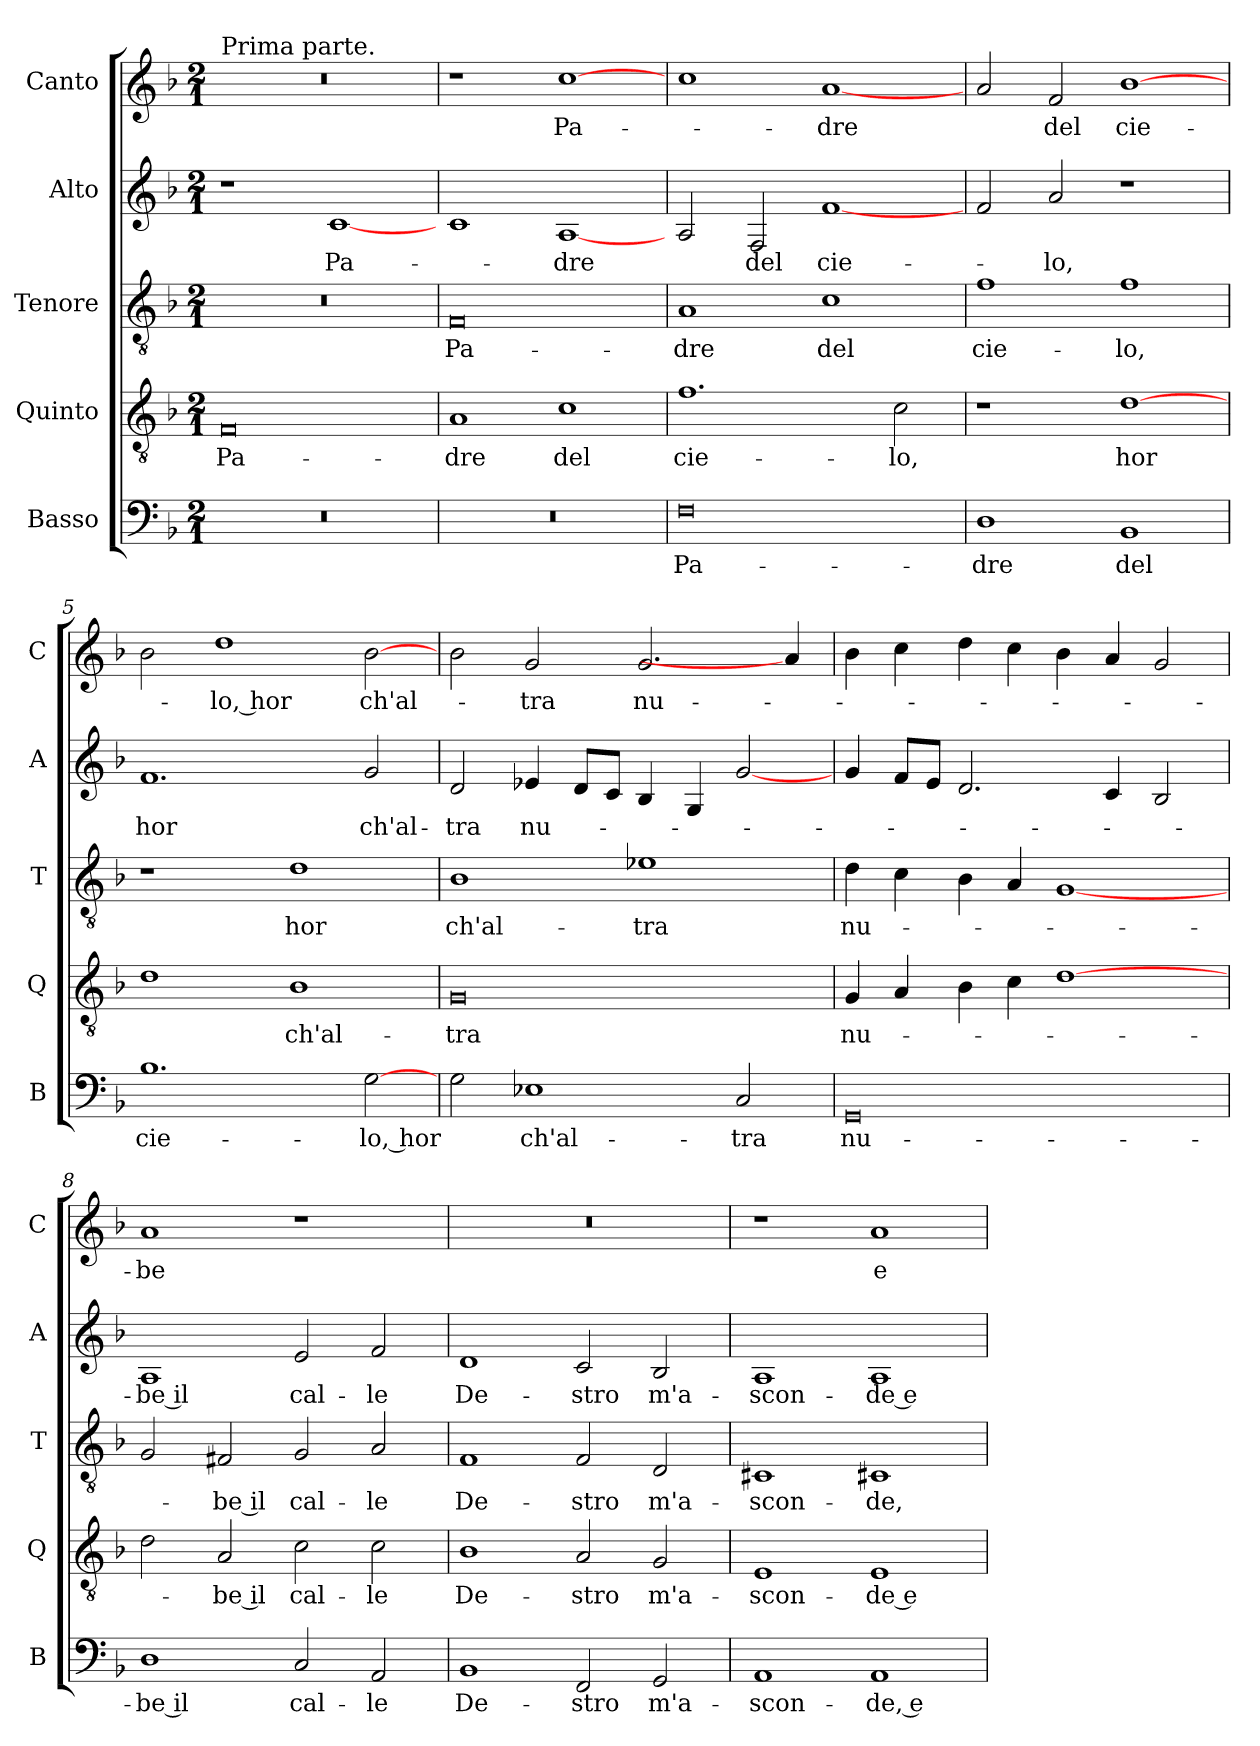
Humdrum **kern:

**kern	**text	**kern	**text	**kern	**text	**kern	**text	**kern	**text
*part5	*part5	*part4	*part4	*part3	*part3	*part2	*part2	*part1	*part1
*staff5	*staff5	*staff4	*staff4	*staff3	*staff3	*staff2	*staff2	*staff1	*staff1
*I"Basso	*	*I"Quinto	*	*I"Tenore	*	*I"Alto	*	*I"Canto	*
*I'B	*	*I'Q	*	*I'T	*	*I'A	*	*I'C	*
*clefF4	*	*clefGv2	*	*clefGv2	*	*clefG2	*	*clefG2	*
*k[b-]	*	*k[b-]	*	*k[b-]	*	*k[b-]	*	*k[b-]	*
*d:	*	*d:	*	*d:	*	*d:	*	*d:	*
*M2/1	*	*M2/1	*	*M2/1	*	*M2/1	*	*M2/1	*
=1	=1	=1	=1	=1	=1	=1	=1	=1	=1
!	!	!	!	!	!	!	!	!LO:TX:a:t=Prima parte.	!
0r	.	0F	Pa-	0r	.	1r	.	0r	.
.	.	.	.	.	.	[1c	Pa-	.	.
=2	=2	=2	=2	=2	=2	=2	=2	=2	=2
0r	.	1A	-dre	0F	Pa-	1c	.	1r	.
.	.	1c	del	.	.	[1A	-dre	[1cc	Pa-
=3	=3	=3	=3	=3	=3	=3	=3	=3	=3
0F	Pa-	1.f	cie-	1A	-dre	2A	.	1cc	.
.	.	.	.	.	.	2F	del	.	.
.	.	.	.	1c	del	[1f	cie-	[1a	-dre
.	.	2c	-lo,	.	.	.	.	.	.
=4	=4	=4	=4	=4	=4	=4	=4	=4	=4
1D	-dre	1r	.	1f	cie-	2f	.	2a	.
.	.	.	.	.	.	2a	-lo,	2f	del
1BB-	del	[1d	hor	1f	-lo,	1r	.	[1b-	cie-
=5	=5	=5	=5	=5	=5	=5	=5	=5	=5
1.B-	cie-	1d	.	1r	.	1.f	hor	2b-	.
.	.	.	.	.	.	.	.	1dd	-lo, hor
.	.	1B-	ch'al-	1d	hor	.	.	.	.
[2G	-lo, hor	.	.	.	.	2g	ch'al-	[2b-	ch'al-
=6	=6	=6	=6	=6	=6	=6	=6	=6	=6
2G	.	0G	-tra	1B-	ch'al-	2d	-tra	2b-	.
1E-X	ch'al-	.	.	.	.	4e-X	nu-	2g	-tra
.	.	.	.	.	.	8dL	.	.	.
.	.	.	.	.	.	8cJ	.	.	.
.	.	.	.	1e-X	-tra	4B-	.	2.g	nu-
.	.	.	.	.	.	4G	.	.	.
2C	-tra	.	.	.	.	[2g	.	.	.
.	.	.	.	.	.	.	.	4a]	.
=7	=7	=7	=7	=7	=7	=7	=7	=7	=7
0GG	nu-	4G	nu-	4d	nu-	4g	.	4b-	.
.	.	4A	.	4c	.	8fL	.	4cc	.
.	.	.	.	.	.	8eJ	.	.	.
.	.	4B-	.	4B-	.	2.d	.	4dd	.
.	.	4c	.	4A	.	.	.	4cc	.
.	.	[1d	.	[1G	.	.	.	4b-	.
.	.	.	.	.	.	4c	.	4a	.
.	.	.	.	.	.	2B-	.	2g	.
=8	=8	=8	=8	=8	=8	=8	=8	=8	=8
1D	-be il	2d	.	2G	.	1A	-be il	1a	-be
.	.	2A	-be il	2F#X	-be il	.	.	.	.
2C	cal-	2c	cal-	2G	cal-	2e	cal-	1r	.
2AA	-le	2c	-le	2A	-le	2f	-le	.	.
=9	=9	=9	=9	=9	=9	=9	=9	=9	=9
1BB-	De-	1B-	De-	1F	De-	1d	De-	0r	.
2FF	-stro	2A	-stro	2F	-stro	2c	-stro	.	.
2GG	m'a-	2G	m'a-	2D	m'a-	2B-	m'a-	.	.
=10	=10	=10	=10	=10	=10	=10	=10	=10	=10
1AA	-scon-	1E	-scon-	1C#X	-scon-	1A	-scon-	1r	.
1AA	-de, e	1E	-de e	1C#X	-de,	1A	-de e	1a	e
=	=	=	=	=	=	=	=	=	=
*-	*-	*-	*-	*-	*-	*-	*-	*-	*-
